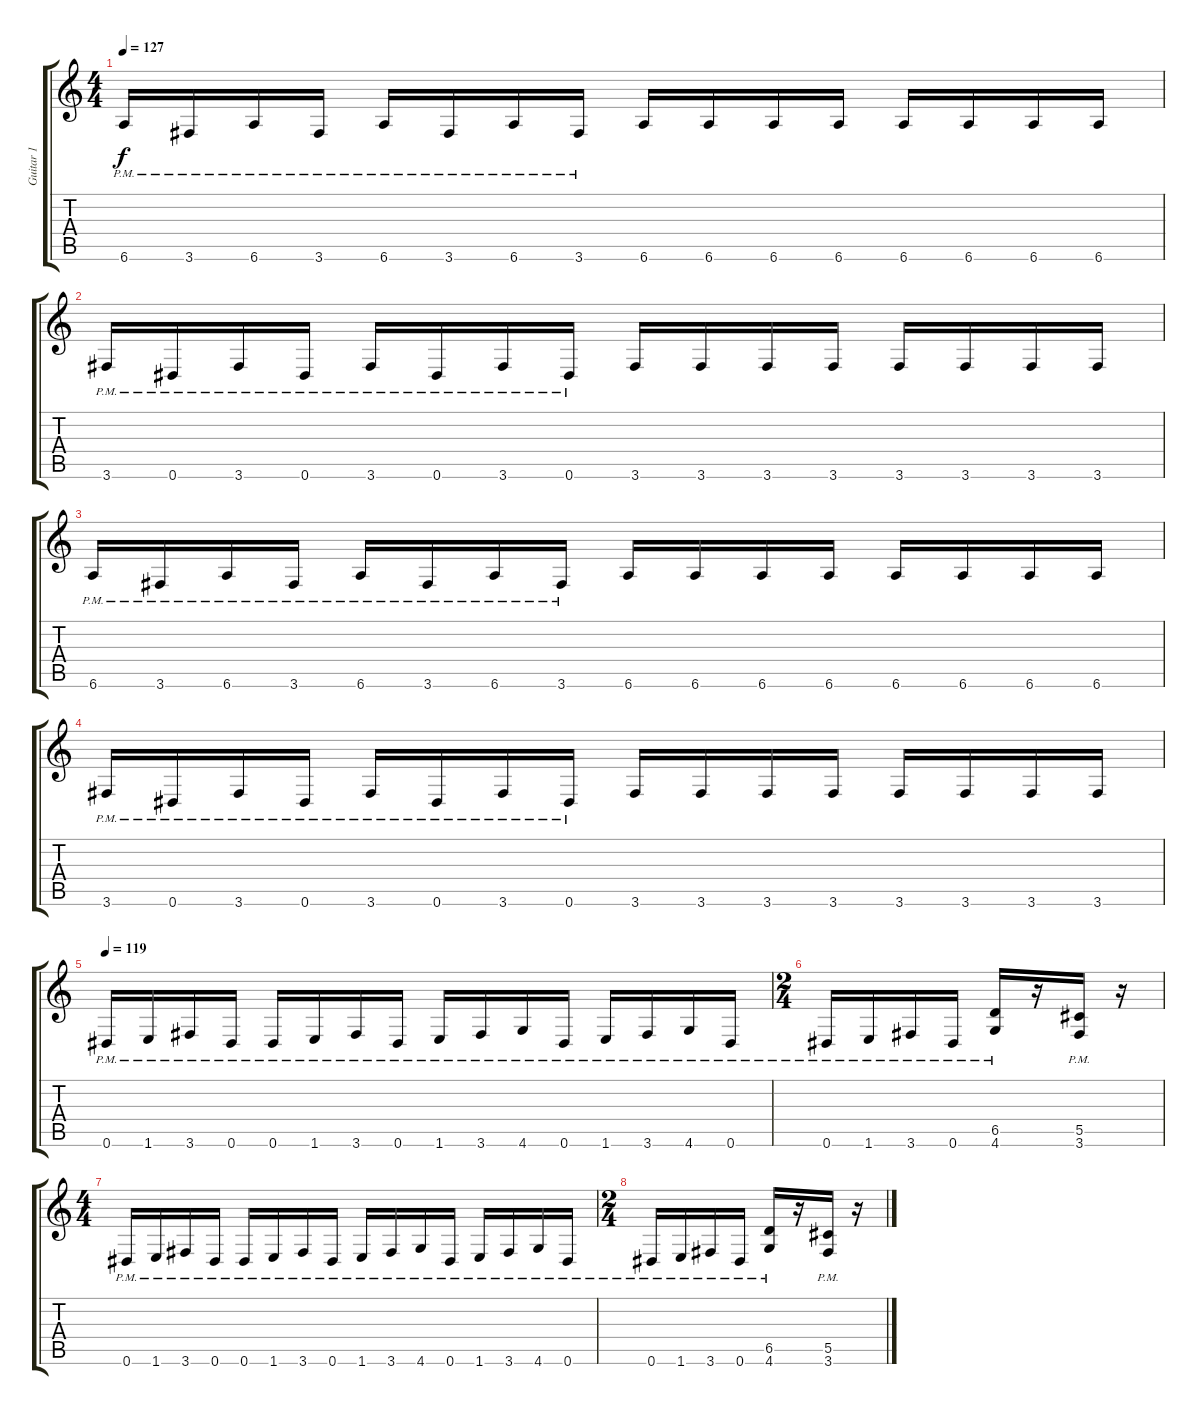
\track ("Guitar 1" "Guitar 1") {instrument distortionguitar}
\staff {score tabs}
\tuning (Eb4 Bb3 Gb3 Db3 Ab2 Eb2) {hide}
\ts (4 4)
\tempo 127
\clef g2
\ks c
6.6{pm}.16{dy f} 3.6{pm}.16 6.6{pm}.16 3.6{pm}.16 6.6{pm}.16 3.6{pm}.16 6.6{pm}.16 3.6{pm}.16 6.6.16 6.6.16 6.6.16 6.6.16 6.6.16 6.6.16 6.6.16 6.6.16 |
3.6{pm}.16 0.6{pm}.16 3.6{pm}.16 0.6{pm}.16 3.6{pm}.16 0.6{pm}.16 3.6{pm}.16 0.6{pm}.16 3.6.16 3.6.16 3.6.16 3.6.16 3.6.16 3.6.16 3.6.16 3.6.16 |
6.6{pm}.16 3.6{pm}.16 6.6{pm}.16 3.6{pm}.16 6.6{pm}.16 3.6{pm}.16 6.6{pm}.16 3.6{pm}.16 6.6.16 6.6.16 6.6.16 6.6.16 6.6.16 6.6.16 6.6.16 6.6.16 |
3.6{pm}.16 0.6{pm}.16 3.6{pm}.16 0.6{pm}.16 3.6{pm}.16 0.6{pm}.16 3.6{pm}.16 0.6{pm}.16 3.6.16 3.6.16 3.6.16 3.6.16 3.6.16 3.6.16 3.6.16 3.6.16 |
\tempo 119
0.6{pm}.16 1.6{pm}.16 3.6{pm}.16 0.6{pm}.16 0.6{pm}.16 1.6{pm}.16 3.6{pm}.16 0.6{pm}.16 1.6{pm}.16 3.6{pm}.16 4.6{pm}.16 0.6{pm}.16 1.6{pm}.16 3.6{pm}.16 4.6{pm}.16 0.6{pm}.16 |
\ts (2 4)
0.6{pm}.16 1.6{pm}.16 3.6{pm}.16 0.6{pm}.16 (6.5{pm} 4.6{pm}).16 r.16 (5.5{pm} 3.6{pm}).16 r.16 |
\ts (4 4)
0.6{pm}.16 1.6{pm}.16 3.6{pm}.16 0.6{pm}.16 0.6{pm}.16 1.6{pm}.16 3.6{pm}.16 0.6{pm}.16 1.6{pm}.16 3.6{pm}.16 4.6{pm}.16 0.6{pm}.16 1.6{pm}.16 3.6{pm}.16 4.6{pm}.16 0.6{pm}.16 |
\ts (2 4)
0.6{pm}.16 1.6{pm}.16 3.6{pm}.16 0.6{pm}.16 (6.5{pm} 4.6{pm}).16 r.16 (5.5{pm} 3.6{pm}).16 r.16
